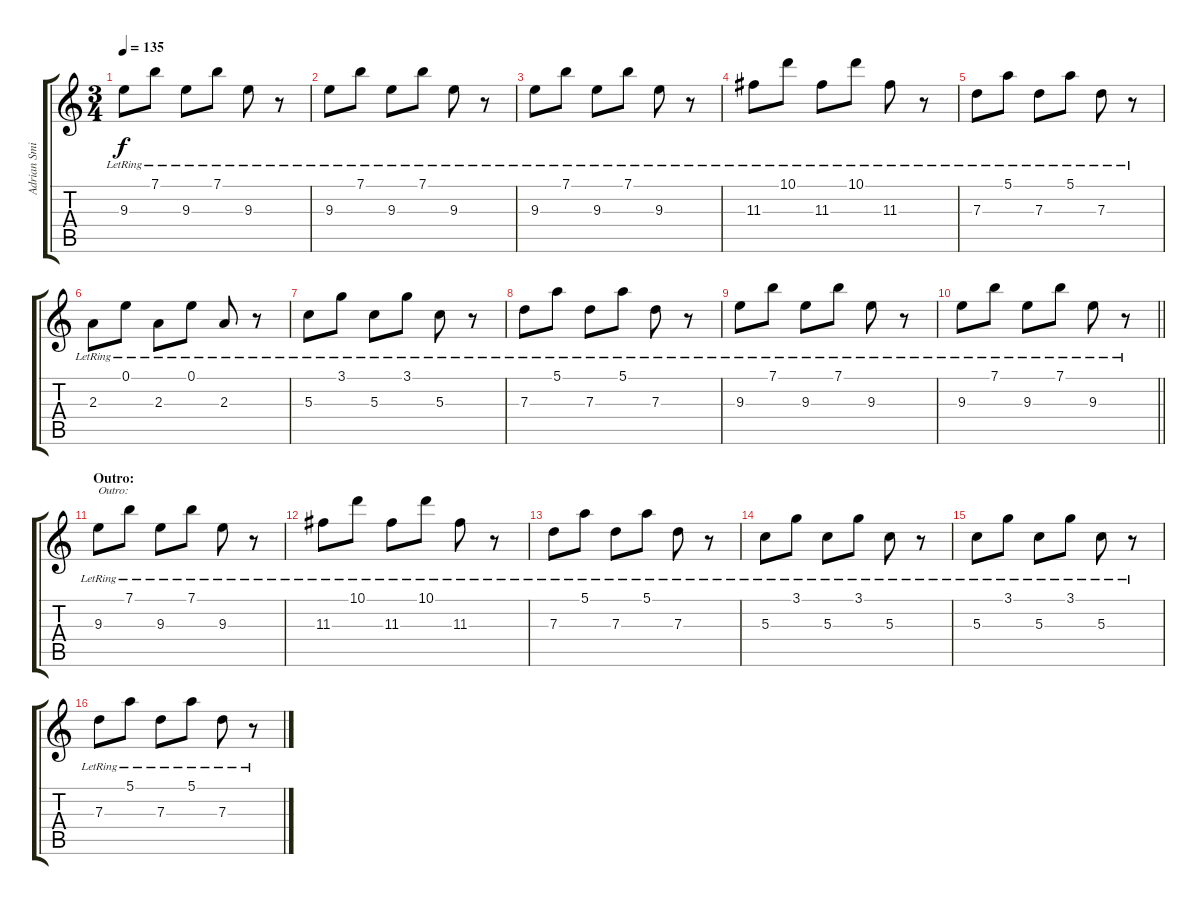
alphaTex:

\track ("Adrian Smith" "Adrian Smi") {instrument overdrivenguitar}
\staff {score tabs}
\tuning (E4 B3 G3 D3 A2 E2) {hide}
\ts (3 4)
\tempo 135
\clef g2
\ks c
9.3{lr}.8{dy f} 7.1{lr}.8 9.3{lr}.8 7.1{lr}.8 9.3{lr}.8 r.8 |
9.3{lr}.8 7.1{lr}.8 9.3{lr}.8 7.1{lr}.8 9.3{lr}.8 r.8 |
9.3{lr}.8 7.1{lr}.8 9.3{lr}.8 7.1{lr}.8 9.3{lr}.8 r.8 |
11.3{lr}.8 10.1{lr}.8 11.3{lr}.8 10.1{lr}.8 11.3{lr}.8 r.8 |
7.3{lr}.8 5.1{lr}.8 7.3{lr}.8 5.1{lr}.8 7.3{lr}.8 r.8 |
2.3{lr}.8 0.1{lr}.8 2.3{lr}.8 0.1{lr}.8 2.3{lr}.8 r.8 |
5.3{lr}.8 3.1{lr}.8 5.3{lr}.8 3.1{lr}.8 5.3{lr}.8 r.8 |
7.3{lr}.8 5.1{lr}.8 7.3{lr}.8 5.1{lr}.8 7.3{lr}.8 r.8 |
9.3{lr}.8 7.1{lr}.8 9.3{lr}.8 7.1{lr}.8 9.3{lr}.8 r.8 |
\barLineRight lightlight
9.3{lr}.8 7.1{lr}.8 9.3{lr}.8 7.1{lr}.8 9.3{lr}.8 r.8 |
\section ("" "Outro:")
9.3{lr}.8{txt "Outro:" instrument electricguitarclean} 7.1{lr}.8 9.3{lr}.8 7.1{lr}.8 9.3{lr}.8 r.8 |
11.3{lr}.8 10.1{lr}.8 11.3{lr}.8 10.1{lr}.8 11.3{lr}.8 r.8 |
7.3{lr}.8 5.1{lr}.8 7.3{lr}.8 5.1{lr}.8 7.3{lr}.8 r.8 |
5.3{lr}.8 3.1{lr}.8 5.3{lr}.8 3.1{lr}.8 5.3{lr}.8 r.8 |
5.3{lr}.8 3.1{lr}.8 5.3{lr}.8 3.1{lr}.8 5.3{lr}.8 r.8 |
7.3{lr}.8 5.1{lr}.8 7.3{lr}.8 5.1{lr}.8 7.3{lr}.8 r.8
